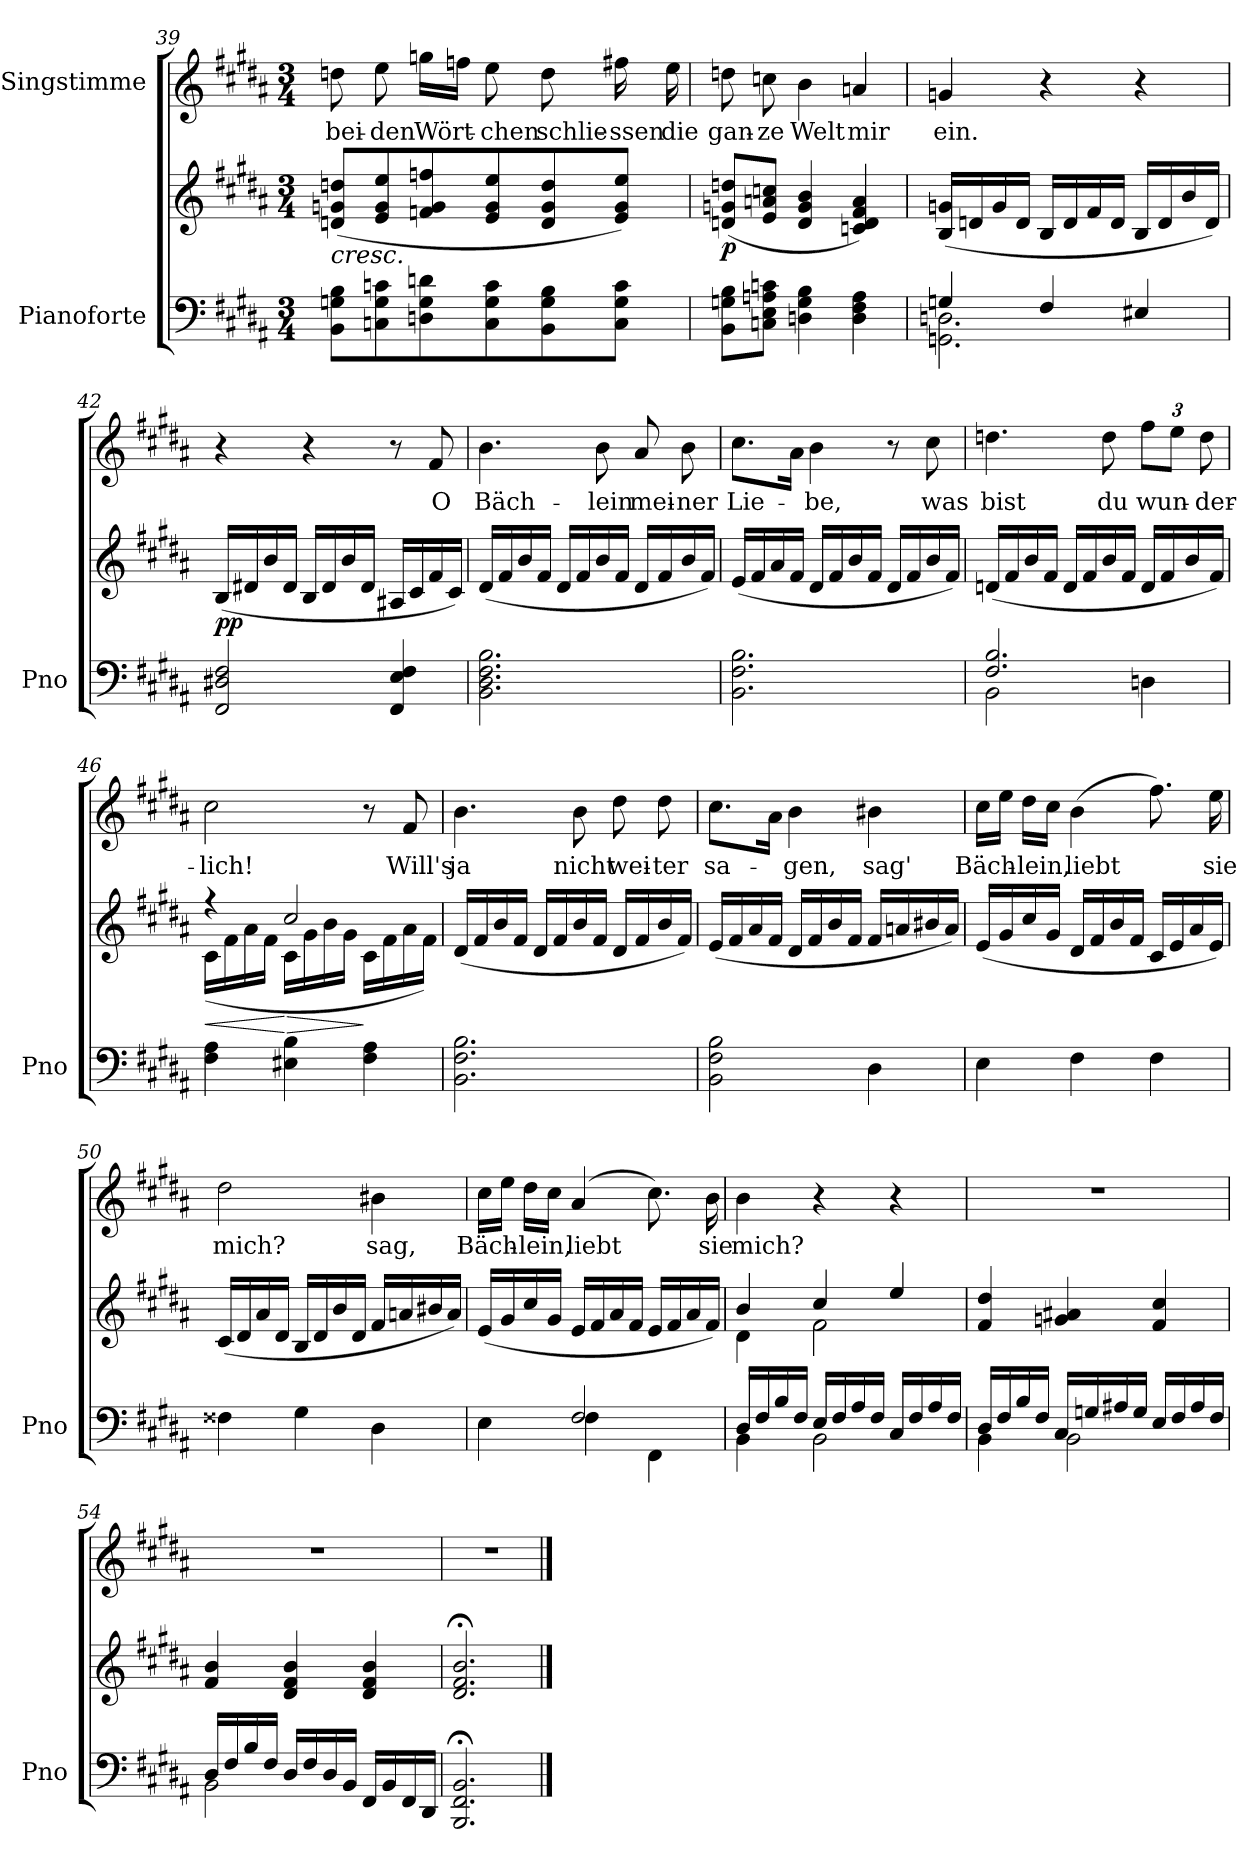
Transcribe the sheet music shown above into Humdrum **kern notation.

**kern	**kern	**dynam	**kern	**text
*part2	*part2	*part2	*part1	*part1
*staff3	*staff2	*staff2/3	*staff1	*staff1
*I"Pianoforte	*	*	*I"Singstimme	*
*I'Pno	*	*	*	*
*clefF4	*clefG2	*	*clefG2	*
*k[f#c#g#d#a#]	*k[f#c#g#d#a#]	*	*k[f#c#g#d#a#]	*
*M3/4	*M3/4	*	*M3/4	*
=39	=39	=39	=39	=39
!	!LO:TX:b:i:t=cresc.	!	!	!
8BB\ 8Gn\ 8B\L	(8dn/ 8gn/ 8ddn/L	.	8ddn\	bei-
8Cn\ 8G\ 8cn\	8e/ 8g/ 8ee/	.	8ee\	-den
8Dn\ 8G\ 8dn\	8fn/ 8g/ 8ffn/	.	16ggn\LL	Wört-
.	.	.	16ffn\JJ	.
8C\ 8G\ 8c\	8e/ 8g/ 8ee/	.	8ee\	-chen
8BB\ 8G\ 8B\	8d/ 8g/ 8dd/	.	8dd\	schlie-
8C\ 8G\ 8c\J	8e/ 8g/ 8ee/J)	.	16ff#X\	-ssen
.	.	.	16ee\	die
=40	=40	=40	=40	=40
!	!	!LO:DY:b	!	!
8BB\ 8Gn\ 8B\L	(8dn/ 8gn/ 8ddn/L	p	8ddn\	gan-
8Cn\ 8E\ 8An\ 8cn\J	8e/ 8an/ 8ccn/J	.	8ccn\	-ze
4Dn\ 4G\ 4B\	4d/ 4g/ 4b/	.	4b\	Welt
4D\ 4F#\ 4A\	4cn/ 4d/ 4f#/ 4a/)	.	4an/	mir
=41	=41	=41	=41	=41
*^	*	*	*	*
4Gn/	2.GGn\ 2.Dn\	(16B/ 16gn/LL	.	4gn/	ein.
.	.	16dn/	.	.	.
.	.	16g/	.	.	.
.	.	16d/JJ	.	.	.
4F#/	.	16B/LL	.	4r	.
.	.	16d/	.	.	.
.	.	16f#/	.	.	.
.	.	16d/JJ	.	.	.
4E#X/	.	16B/LL	.	4r	.
.	.	16d/	.	.	.
.	.	16b/	.	.	.
.	.	16d/JJ)	.	.	.
*v	*v	*	*	*	*
=42	=42	=42	=42	=42
!	!	!LO:DY:b	!	!
2FF#/ 2D#X/ 2F#/	(16B/LL	pp	4r	.
.	16d#X/	.	.	.
.	16b/	.	.	.
.	16d#/JJ	.	.	.
.	16B/LL	.	4r	.
.	16d#/	.	.	.
.	16b/	.	.	.
.	16d#/JJ	.	.	.
4FF#/ 4E/ 4F#/	16A#X/LL	.	8r	.
.	16c#/	.	.	.
.	16f#/	.	8f#/	O
.	16c#/JJ)	.	.	.
=43	=43	=43	=43	=43
2.BB\ 2.D#\ 2.F#\ 2.B\	(16d#/LL	.	4.b\	Bäch-
.	16f#/	.	.	.
.	16b/	.	.	.
.	16f#/JJ	.	.	.
.	16d#/LL	.	.	.
.	16f#/	.	.	.
.	16b/	.	8b\	-lein
.	16f#/JJ	.	.	.
.	16d#/LL	.	8a#/	mei-
.	16f#/	.	.	.
.	16b/	.	8b\	-ner
.	16f#/JJ)	.	.	.
=44	=44	=44	=44	=44
2.BB\ 2.F#\ 2.B\	(16e/LL	.	8.cc#\L	Lie-
.	16f#/	.	.	.
.	16a#/	.	.	.
.	16f#/JJ	.	16a#\Jk	.
.	16d#/LL	.	4b\	be,
.	16f#/	.	.	.
.	16b/	.	.	.
.	16f#/JJ	.	.	.
.	16d#/LL	.	8r	.
.	16f#/	.	.	.
.	16b/	.	8cc#\	was
.	16f#/JJ)	.	.	.
=45	=45	=45	=45	=45
*^	*	*	*	*
2.F#/ 2.B/	2BB\	(16dn/LL	.	4.ddn\	bist
.	.	16f#/	.	.	.
.	.	16b/	.	.	.
.	.	16f#/JJ	.	.	.
.	.	16d/LL	.	.	.
.	.	16f#/	.	.	.
.	.	16b/	.	8dd\	du
.	.	16f#/JJ	.	.	.
*	*	*	*	*Xbrackettup	*
.	4Dn\	16d/LL	.	12ff#\L	wun-
.	.	16f#/	.	.	.
.	.	.	.	12ee\J	.
.	.	16b/	.	.	.
.	.	.	.	12dd\	-der-
.	.	16f#/JJ)	.	.	.
*v	*v	*	*	*	*
=46	=46	=46	=46	=46
!	!	!LO:HP:b	!	!
*	*^	*	*	*
4F#\ 4A#\	4r	(16c#\LL	<	2cc#\	-lich!
.	.	16f#\	.	.	.
.	.	16a#\	.	.	.
.	.	16f#\JJ	.	.	.
!	!	!	!LO:HP:n=1:b	!	!
4E#X\ 4B\	2cc#/	16c#\LL	[ >	.	.
.	.	16g#\	.	.	.
.	.	16b\	.	.	.
.	.	16g#\JJ	.	.	.
4F#\ 4A#\	.	16c#\LL	]	8r	.
.	.	16f#\	.	.	.
.	.	16a#\	.	8f#/	Will's
.	.	16f#\JJ)	.	.	.
*	*v	*v	*	*	*
=47	=47	=47	=47	=47
2.BB\ 2.F#\ 2.B\	(16d#/LL	.	4.b\	ja
.	16f#/	.	.	.
.	16b/	.	.	.
.	16f#/JJ	.	.	.
.	16d#/LL	.	.	.
.	16f#/	.	.	.
.	16b/	.	8b\	nicht
.	16f#/JJ	.	.	.
.	16d#/LL	.	8dd#\	wei-
.	16f#/	.	.	.
.	16b/	.	8dd#\	-ter
.	16f#/JJ)	.	.	.
=48	=48	=48	=48	=48
2BB\ 2F#\ 2B\	(16e/LL	.	8.cc#\L	sa-
.	16f#/	.	.	.
.	16a#/	.	.	.
.	16f#/JJ	.	16a#\Jk	.
.	16d#/LL	.	4b\	-gen,
.	16f#/	.	.	.
.	16b/	.	.	.
.	16f#/JJ	.	.	.
4D#\	16f#/LL	.	4b#X\	sag'
.	16an/	.	.	.
.	16b#X/	.	.	.
.	16a/JJ)	.	.	.
=49	=49	=49	=49	=49
4E\	(16e/LL	.	16cc#\LL	Bäch-
.	16g#/	.	16ee\JJ	.
.	16cc#/	.	16dd#\LL	-lein,
.	16g#/JJ	.	16cc#\JJ	.
4F#\	16d#/LL	.	(4b\	liebt
.	16f#/	.	.	.
.	16b/	.	.	.
.	16f#/JJ	.	.	.
4F#\	16c#/LL	.	8.ff#\)	.
.	16e/	.	.	.
.	16a#/	.	.	.
.	16e/JJ)	.	16ee\	sie
=50	=50	=50	=50	=50
4F##X\	(16c#/LL	.	2dd#\	mich?
.	16d#/	.	.	.
.	16a#/	.	.	.
.	16d#/JJ	.	.	.
4G#\	16B/LL	.	.	.
.	16d#/	.	.	.
.	16b/	.	.	.
.	16d#/JJ	.	.	.
4D#\	16f#/LL	.	4b#X\	sag,
.	16an/	.	.	.
.	16b#X/	.	.	.
.	16a/JJ)	.	.	.
=51	=51	=51	=51	=51
*^	*	*	*	*
4E\	4ryy	(16e/LL	.	16cc#\LL	Bäch-
.	.	16g#/	.	16ee\JJ	.
.	.	16cc#/	.	16dd#\LL	-lein,
.	.	16g#/JJ	.	16cc#\JJ	.
2F#/	4F#\	16e/LL	.	(4a#/	liebt
.	.	16f#/	.	.	.
.	.	16a#/	.	.	.
.	.	16f#/JJ	.	.	.
.	4FF#\	16e/LL	.	8.cc#\)	.
.	.	16f#/	.	.	.
.	.	16a#/	.	.	.
.	.	16f#/JJ)	.	16b\	sie
=52	=52	=52	=52	=52	=52
*	*	*^	*	*	*
16D#/LL	4BB\	4b/	4d#\	.	4b\	mich?
16F#/	.	.	.	.	.	.
16B/	.	.	.	.	.	.
16F#/JJ	.	.	.	.	.	.
16E/LL	2BB\	4cc#/	2f#\	.	4r	.
16F#/	.	.	.	.	.	.
16A#/	.	.	.	.	.	.
16F#/JJ	.	.	.	.	.	.
16C#/LL	.	4ee/	.	.	4r	.
16F#/	.	.	.	.	.	.
16A#/	.	.	.	.	.	.
16F#/JJ	.	.	.	.	.	.
*	*	*v	*v	*	*	*
=53	=53	=53	=53	=53	=53
16D#/LL	4BB\	4f#/ 4dd#/	.	2.r	.
16F#/	.	.	.	.	.
16B/	.	.	.	.	.
16F#/JJ	.	.	.	.	.
16C#/LL	2BB\	4gn/ 4a#X/	.	.	.
16Gn/	.	.	.	.	.
16A#X/	.	.	.	.	.
16G/JJ	.	.	.	.	.
16E/LL	.	4f#/ 4cc#/	.	.	.
16F#/	.	.	.	.	.
16A#/	.	.	.	.	.
16F#/JJ	.	.	.	.	.
=54	=54	=54	=54	=54	=54
16D#/LL	2BB\	4f#/ 4b/	.	2.r	.
16F#/	.	.	.	.	.
16B/	.	.	.	.	.
16F#/JJ	.	.	.	.	.
16D#/LL	.	4d#/ 4f#/ 4b/	.	.	.
16F#/	.	.	.	.	.
16D#/	.	.	.	.	.
16BB/JJ	.	.	.	.	.
16FF#/LL	4ryy	4d#/ 4f#/ 4b/	.	.	.
16BB/	.	.	.	.	.
16FF#/	.	.	.	.	.
16DD#/JJ	.	.	.	.	.
*v	*v	*	*	*	*
=55	=55	=55	=55	=55
2.BBB/;< 2.FF#/;< 2.BB/;<	2.d#/;< 2.f#/;< 2.b/;<	.	2.r	.
==	==	==	==	==
*-	*-	*-	*-	*-
